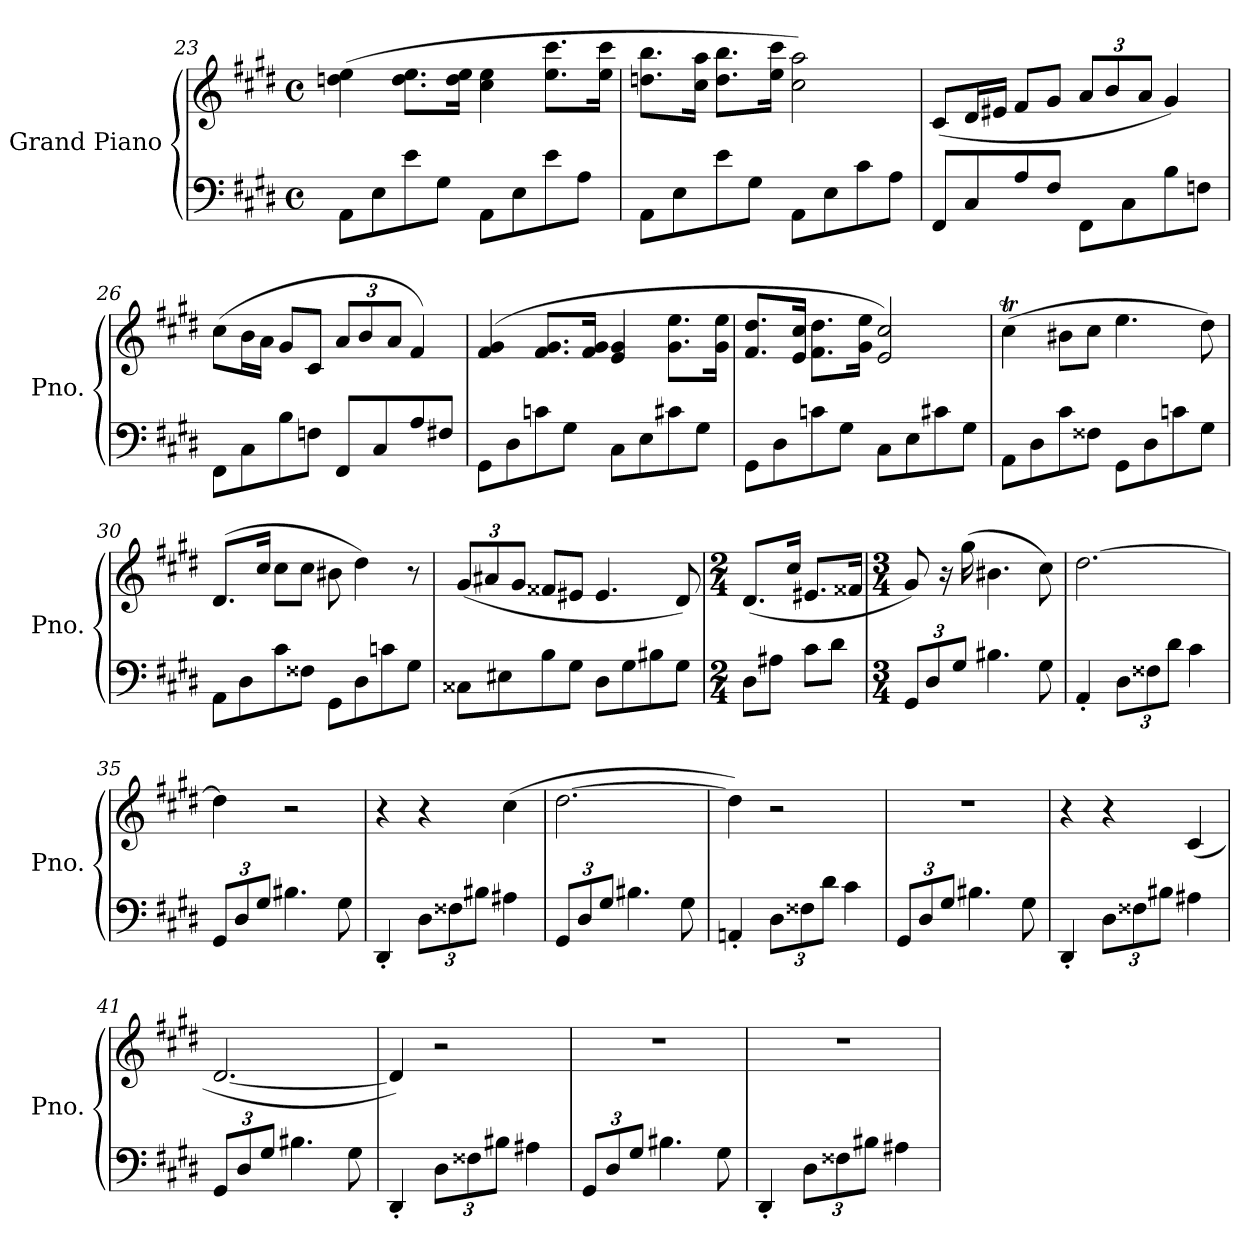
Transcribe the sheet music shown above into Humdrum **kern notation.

**kern	**kern
*part1	*part1
*staff2	*staff1
*I"Grand Piano	*
*I'Pno.	*
*clefF4	*clefG2
*k[f#c#g#d#]	*k[f#c#g#d#]
*M4/4	*M4/4
*met(c)	*met(c)
=23	=23
8AA\L	(>4ddn\ 4ee\
8E\	.
8e\	8.dd\ 8.ee\L
8G#\J	.
.	16dd\ 16ee\Jk
8AA\L	4cc#\ 4ee\
8E\	.
8e\	8.ee\ 8.ccc#\L
8A\J	.
.	16ee\ 16ccc#\Jk
!!LO:LB:g=z
=24	=24
8AA\L	8.ddn\ 8.bb\L
8E\	.
.	16cc#\ 16aa\Jk
8e\	8.dd\ 8.bb\L
8G#\J	.
.	16ee\ 16ccc#\Jk
8AA\L	2cc#\ 2aa\)
8E\	.
8c#\	.
8A\J	.
=25	=25
8FF#/L	(<8c#/L
8C#/	16d#/L
.	16e#X/JJ
8A/	8f#/L
8F#/J	8g#/J
*	*Xbrackettup
8FF#\L	12a/L
.	12b/
8C#\	.
.	12a/J
8B\	4g#/)
8Fn\J	.
=26	=26
8FF#\L	(>8cc#\L
8C#\	16b\L
.	16a\JJ
8B\	8g#/L
8Fn\J	8c#/J
8FF#/L	12a/L
.	12b/
8C#/	.
.	12a/J
8A/	4f#/)
8F#X/J	.
!!LO:LB:g=z
=27	=27
8GG#\L	(>4f#/ 4g#/
8D#\	.
8cn\	8.f#/ 8.g#/L
8G#\J	.
.	16f#/ 16g#/Jk
8C#\L	4e/ 4g#/
8E\	.
8c#X\	8.g#\ 8.ee\L
8G#\J	.
.	16g#\ 16ee\Jk
=28	=28
8GG#\L	8.f#/ 8.dd#/L
8D#\	.
.	16e/ 16cc#/Jk
8cn\	8.f#\ 8.dd#\L
8G#\J	.
.	16g#\ 16ee\Jk
8C#\L	2e/ 2cc#/)
8E\	.
8c#X\	.
8G#\J	.
=29	=29
8AA\L	(>4cc#T\
8D#\	.
8c#\	8b#X\L
8F##X\J	8cc#\J
8GG#\L	4.ee\
8D#\	.
8cn\	.
8G#\J	8dd#\)
=30	=30
8AA\L	(>8.d#/L
8D#\	.
.	16cc#/Jk
8c#\	8cc#\L
8F##X\J	8cc#\J
8GG#\L	8b#X\
8D#\	4dd#\)
8cn\	.
8G#\J	8r
!!LO:LB:g=z
=31	=31
8C##X\L	(<12g#/L
.	12a#X/
8E#X\	.
.	12g#/J
8B\	8f##X/L
8G#\J	8e#X/J
8D#\L	4.e#/
8G#\	.
8B#X\	.
8G#\J	8d#/)
=32	=32
*M2/4	*M2/4
8D#\L	(<8.d#/L
8A#X\J	.
.	16cc#/Jk
8c#\L	8.e#X/L
8d#\J	.
.	16f##X/Jk
=33	=33
*M3/4	*M3/4
*Xbrackettup	*
12GG#/L	8g#/)
12D#/	.
.	16r
12G#/J	.
.	(>16gg#\
4.B#X\	4.b#X\
8G#\	8cc#\)
=34	=34
*	*MM140
4AA'/	[2.dd#\
12D#\L	.
12F##X\	.
12d#\J	.
4c#\	.
!!LO:LB:g=z
=35	=35
12GG#/L	4dd#\]
12D#/	.
12G#/J	.
4.B#X\	2r
8G#\	.
=36	=36
4DD#'/	4r
12D#\L	4r
12F##X\	.
12B#X\J	.
4A#X\	(>4cc#\
=37	=37
12GG#/L	[2.dd#\
12D#/	.
12G#/J	.
4.B#X\	.
8G#\	.
=38	=38
4AAn'/	4dd#\])
12D#\L	2r
12F##X\	.
12d#\J	.
4c#\	.
=39	=39
12GG#/L	2.r
12D#/	.
12G#/J	.
4.B#X\	.
8G#\	.
=40	=40
4DD#'/	4r
12D#\L	4r
12F##X\	.
12B#X\J	.
4A#X\	(>4c#/
!!LO:LB:g=z
=41	=41
12GG#/L	[2.d#/
12D#/	.
12G#/J	.
4.B#X\	.
8G#\	.
=42	=42
4DD#'/	4d#/])
12D#\L	2r
12F##X\	.
12B#X\J	.
4A#X\	.
=43	=43
12GG#/L	2.r
12D#/	.
12G#/J	.
4.B#X\	.
8G#\	.
=44	=44
4DD#'/	2.r
12D#\L	.
12F##X\	.
12B#X\J	.
4A#X\	.
=	=
*-	*-
